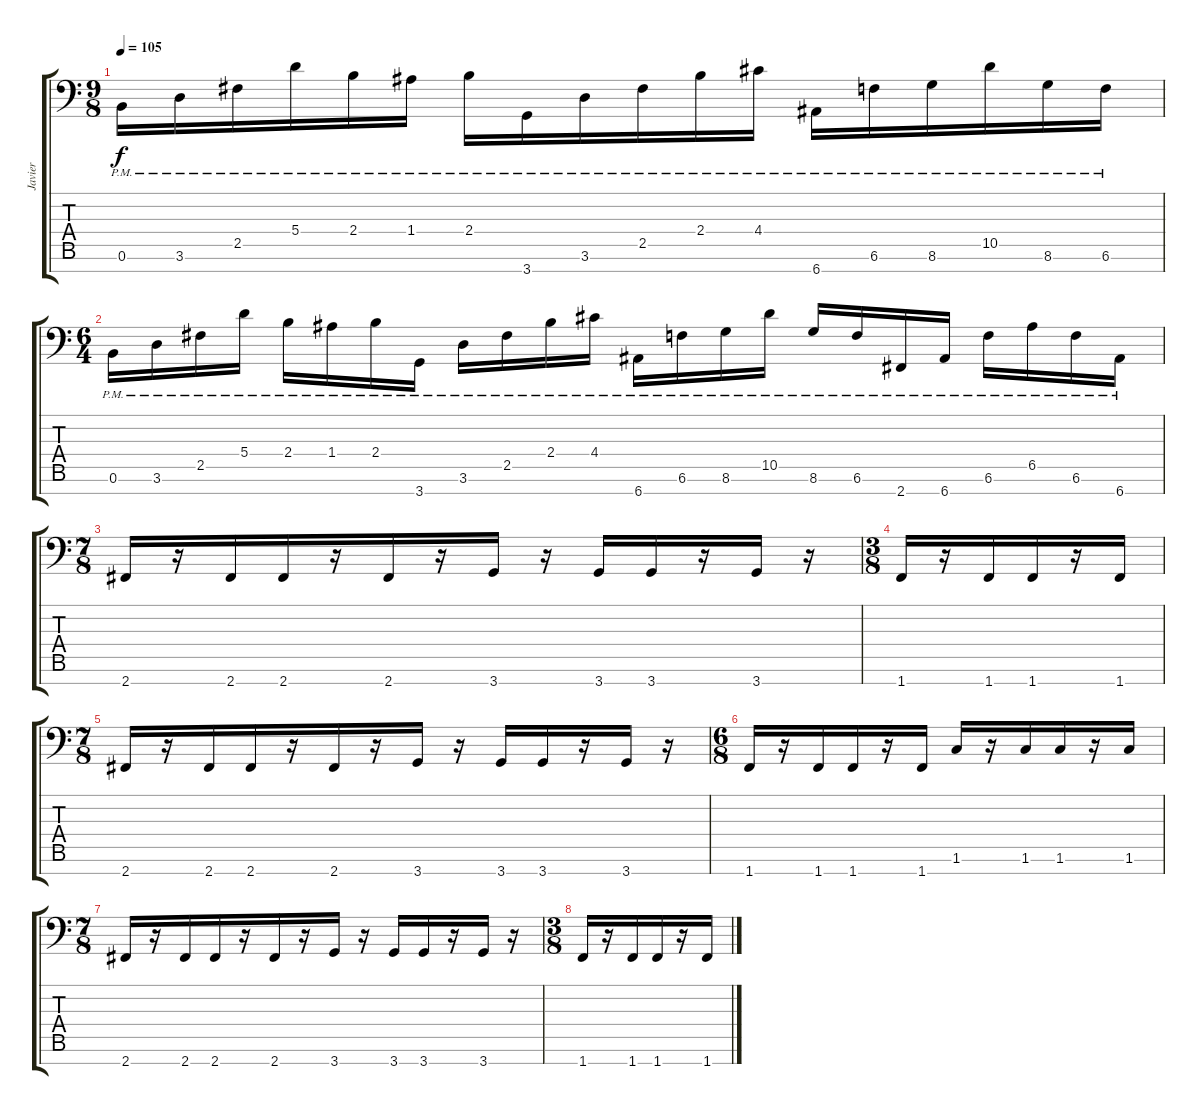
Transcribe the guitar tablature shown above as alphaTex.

\track ("Javier" "Javier") {instrument distortionguitar}
\staff {score tabs}
\tuning (B3 Gb3 D3 A2 E2 B1 E1) {hide}
\ts (9 8)
\tempo 105
\clef f4
\ks c
0.6{pm}.16{dy f} 3.6{pm}.16 2.5{pm}.16 5.4{pm}.16 2.4{pm}.16 1.4{pm}.16 2.4{pm}.16 3.7{pm}.16 3.6{pm}.16 2.5{pm}.16 2.4{pm}.16 4.4{pm}.16 6.7{pm}.16 6.6{pm}.16 8.6{pm}.16 10.5{pm}.16 8.6{pm}.16 6.6{pm}.16 |
\ts (6 4)
0.6{pm}.16 3.6{pm}.16 2.5{pm}.16 5.4{pm}.16 2.4{pm}.16 1.4{pm}.16 2.4{pm}.16 3.7{pm}.16 3.6{pm}.16 2.5{pm}.16 2.4{pm}.16 4.4{pm}.16 6.7{pm}.16 6.6{pm}.16 8.6{pm}.16 10.5{pm}.16 8.6{pm}.16 6.6{pm}.16 2.7{pm}.16 6.7{pm}.16 6.6{pm}.16 6.5{pm}.16 6.6{pm}.16 6.7{pm}.16 |
\ts (7 8)
2.7.16 r.16 2.7.16 2.7.16 r.16 2.7.16 r.16 3.7.16 r.16 3.7.16 3.7.16 r.16 3.7.16 r.16 |
\ts (3 8)
1.7.16 r.16 1.7.16 1.7.16 r.16 1.7.16 |
\ts (7 8)
2.7.16 r.16 2.7.16 2.7.16 r.16 2.7.16 r.16 3.7.16 r.16 3.7.16 3.7.16 r.16 3.7.16 r.16 |
\ts (6 8)
1.7.16 r.16 1.7.16 1.7.16 r.16 1.7.16 1.6.16 r.16 1.6.16 1.6.16 r.16 1.6.16 |
\ts (7 8)
2.7.16 r.16 2.7.16 2.7.16 r.16 2.7.16 r.16 3.7.16 r.16 3.7.16 3.7.16 r.16 3.7.16 r.16 |
\ts (3 8)
1.7.16 r.16 1.7.16 1.7.16 r.16 1.7.16
